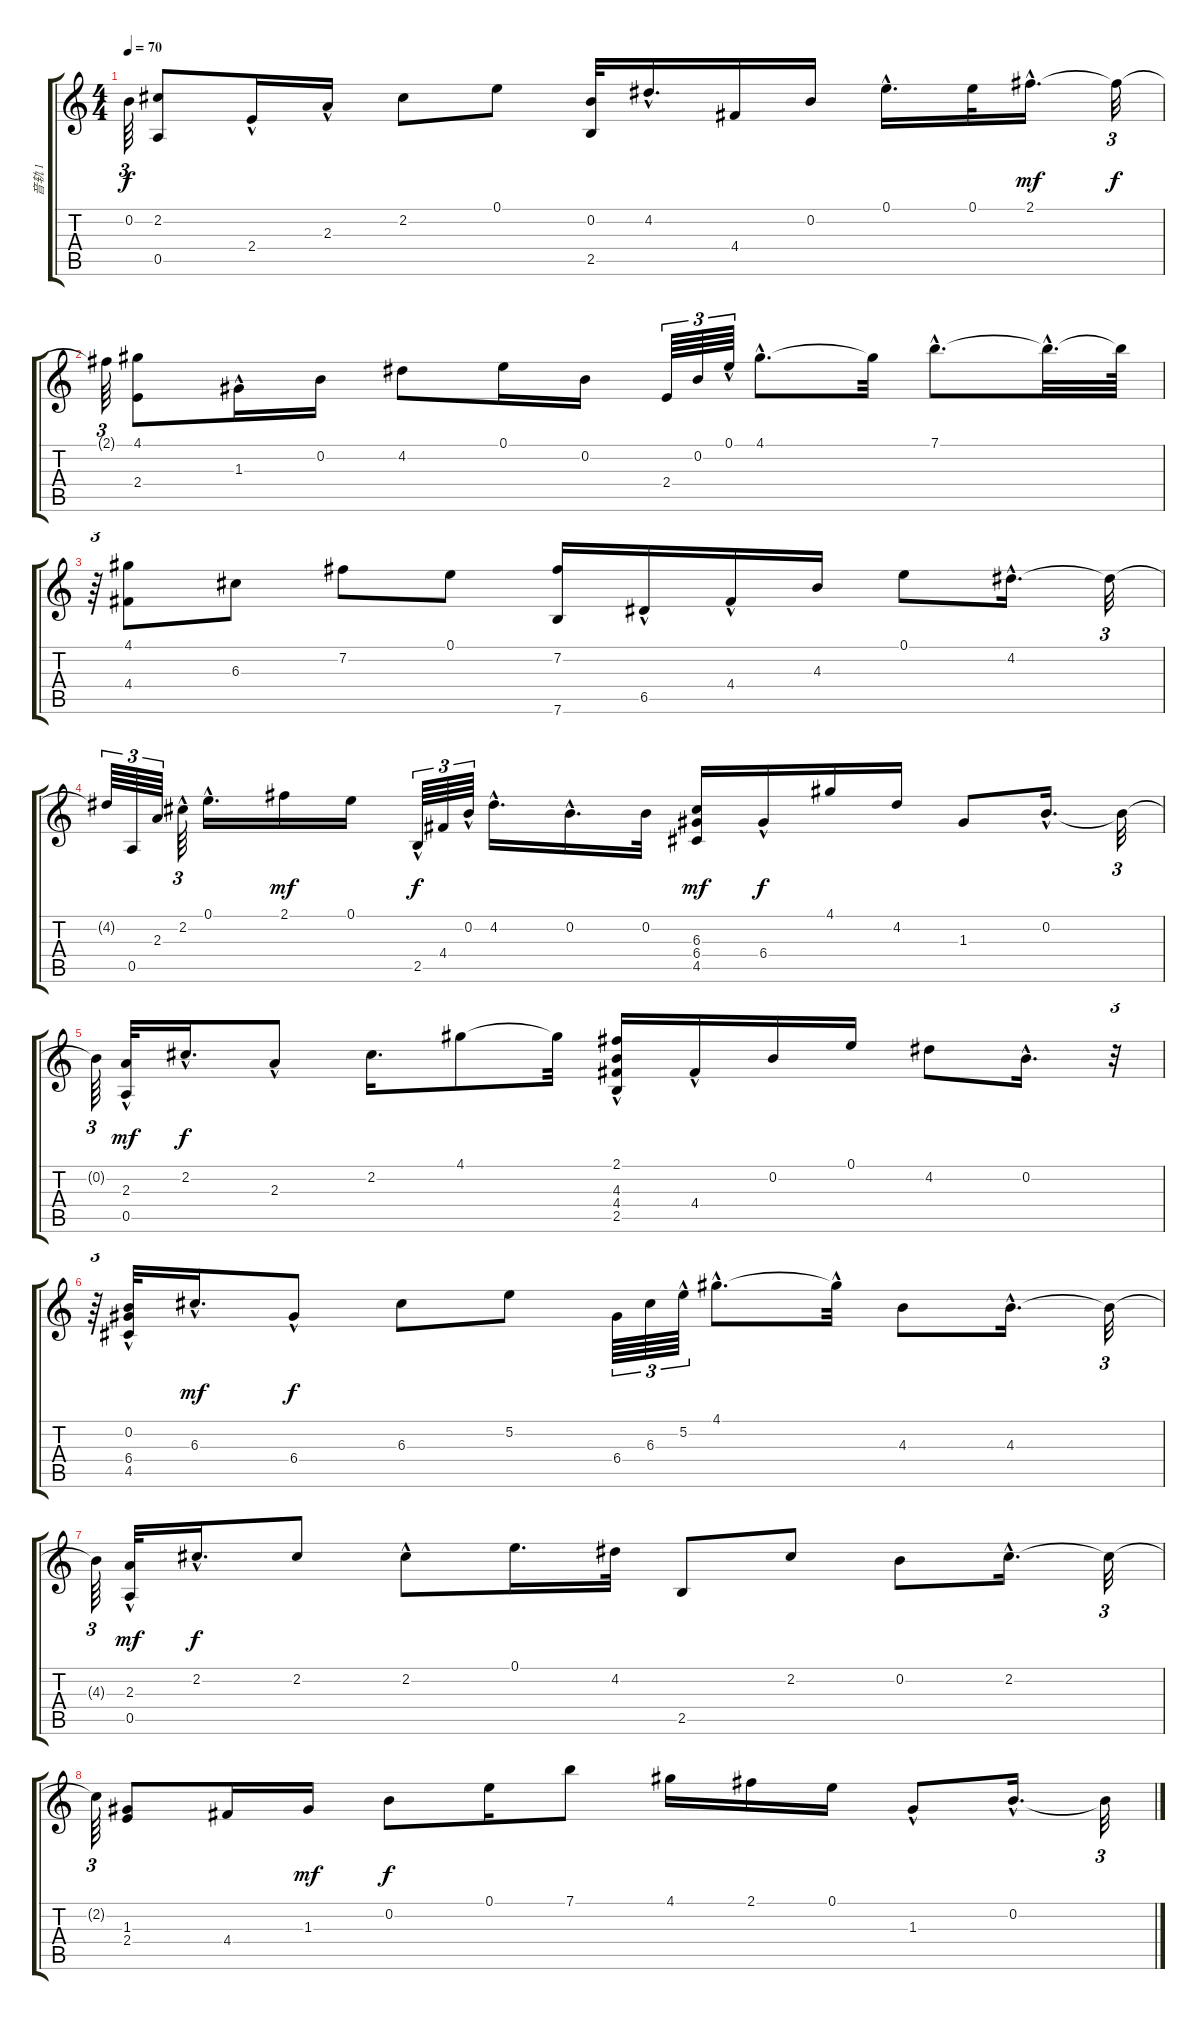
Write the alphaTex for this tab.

\track ("音轨 1" "音轨 1") {instrument acousticguitarnylon}
\staff {score tabs}
\tuning (E4 B3 G3 D3 A2 E2) {hide}
\ts (4 4)
\tempo 70
\clef g2
\ks c
0.2{t}.64{tu (3 2) dy f} (2.2 0.5).8 2.4{hac}.16 2.3{hac}.16 2.2.8 0.1.8 (0.2 2.5).32 4.2{hac}.16{d} 4.4.16 0.2.16 0.1{hac}.16{d} 0.1.32 2.1{hac}.16{d dy mf} 2.1{t}.32{tu (3 2) dy f} |
2.1{t}.64{tu (3 2)} (4.1 2.4).8 1.3{hac}.16 0.2.16 4.2.8 0.1.16 0.2.16 2.4.64{tu (3 2)} 0.2.64{tu (3 2)} 0.1{hac}.64{tu (3 2)} 4.1{hac}.8{d} 4.1{t}.32 7.1{hac}.8{d} 7.1{hac t}.32{d} 7.1{t}.64 |
r.64{tu (3 2)} (4.1 4.4).8 6.3.8 7.2.8 0.1.8 (7.2 7.6).16 6.5{hac}.16 4.4{hac}.16 4.3.16 0.1.8 4.2{hac}.16{d} 4.2{t}.32{tu (3 2)} |
4.2{t}.64{tu (3 2)} 0.5.64{tu (3 2)} 2.3.64{tu (3 2)} 2.2{hac}.64{tu (3 2)} 0.1{hac}.16{d} 2.1.16{dy mf} 0.1.16 2.5{hac}.64{tu (3 2) dy f} 4.4.64{tu (3 2)} 0.2{hac}.64{tu (3 2)} 4.2{hac}.16{d} 0.2{hac}.16{d} 0.2.32 (6.3 6.4 4.5).16{dy mf} 6.4{hac}.16{dy f} 4.1.16 4.2.16 1.3.8 0.2{hac}.16{d} 0.2{t}.32{tu (3 2)} |
0.2{t}.64{tu (3 2)} (2.3{hac} 0.5).32{dy mf} 2.2{hac}.16{d dy f} 2.3{hac}.8 2.2.16{d} 4.1.8 4.1{t}.32 (2.1 4.3{hac} 4.4 2.5).16 4.4{hac}.16 0.2.16 0.1.16 4.2.8 0.2{hac}.16{d} r.32{tu (3 2)} |
r.64{tu (3 2)} (0.2 6.4{hac} 4.5).32 6.3{hac}.16{d dy mf} 6.4{hac}.8{dy f} 6.3.8 5.2.8 6.4.64{tu (3 2)} 6.3.64{tu (3 2)} 5.2{hac}.64{tu (3 2)} 4.1{hac}.8{d} 4.1{hac t}.32 4.3.8 4.3{hac}.16{d} 4.3{t}.32{tu (3 2)} |
4.3{t}.64{tu (3 2)} (2.3{hac} 0.5).32{dy mf} 2.2{hac}.16{d dy f} 2.2.8 2.2{hac}.8 0.1.16{d} 4.2.32 2.5.8 2.2.8 0.2.8 2.2{hac}.16{d} 2.2{t}.32{tu (3 2)} |
2.2{t}.64{tu (3 2)} (1.3 2.4).8 4.4.16 1.3.16{dy mf} 0.2.8{dy f} 0.1.16 7.1.8 4.1.16 2.1.16 0.1.16 1.3{hac}.8 0.2{hac}.16{d} 0.2{t}.32{tu (3 2)}
